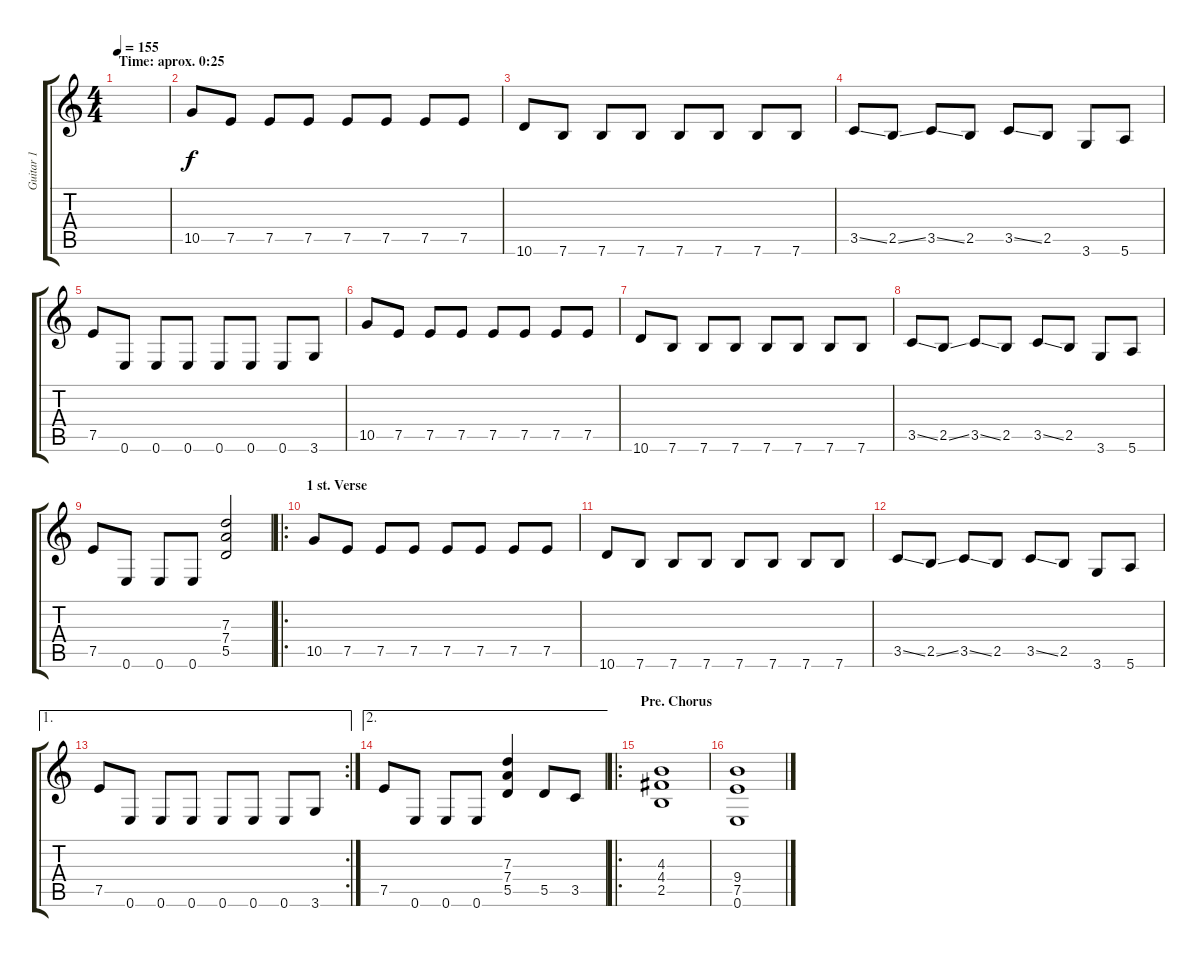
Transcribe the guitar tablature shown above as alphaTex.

\track ("Guitar 1" "Guitar 1") {instrument distortionguitar}
\staff {score tabs}
\tuning (E4 B3 G3 D3 A2 E2) {hide}
\ts (4 4)
\section ("" "Time: aprox. 0:25")
\tempo 155
\clef g2
\ks c
|
10.5.8 7.5.8 7.5.8 7.5.8 7.5.8 7.5.8 7.5.8 7.5.8 |
10.6.8 7.6.8 7.6.8 7.6.8 7.6.8 7.6.8 7.6.8 7.6.8 |
3.5{ss}.8 2.5{ss}.8 3.5{ss}.8 2.5.8 3.5{ss}.8 2.5.8 3.6.8 5.6.8 |
7.5.8 0.6.8 0.6.8 0.6.8 0.6.8 0.6.8 0.6.8 3.6.8 |
10.5.8 7.5.8 7.5.8 7.5.8 7.5.8 7.5.8 7.5.8 7.5.8 |
10.6.8 7.6.8 7.6.8 7.6.8 7.6.8 7.6.8 7.6.8 7.6.8 |
3.5{ss}.8 2.5{ss}.8 3.5{ss}.8 2.5.8 3.5{ss}.8 2.5.8 3.6.8 5.6.8 |
7.5.8 0.6.8 0.6.8 0.6.8 (7.3 7.4 5.5).2 |
\ro
\section ("" "1 st. Verse")
10.5.8 7.5.8 7.5.8 7.5.8 7.5.8 7.5.8 7.5.8 7.5.8 |
10.6.8 7.6.8 7.6.8 7.6.8 7.6.8 7.6.8 7.6.8 7.6.8 |
3.5{ss}.8 2.5{ss}.8 3.5{ss}.8 2.5.8 3.5{ss}.8 2.5.8 3.6.8 5.6.8 |
\ae 1
\rc 2
7.5.8 0.6.8 0.6.8 0.6.8 0.6.8 0.6.8 0.6.8 3.6.8 |
\ae 2
7.5.8 0.6.8 0.6.8 0.6.8 (7.3 7.4 5.5).4 5.5.8 3.5.8 |
\ro
\section ("" "Pre. Chorus")
(4.3 4.4 2.5).1 |
(9.4 7.5 0.6).1
